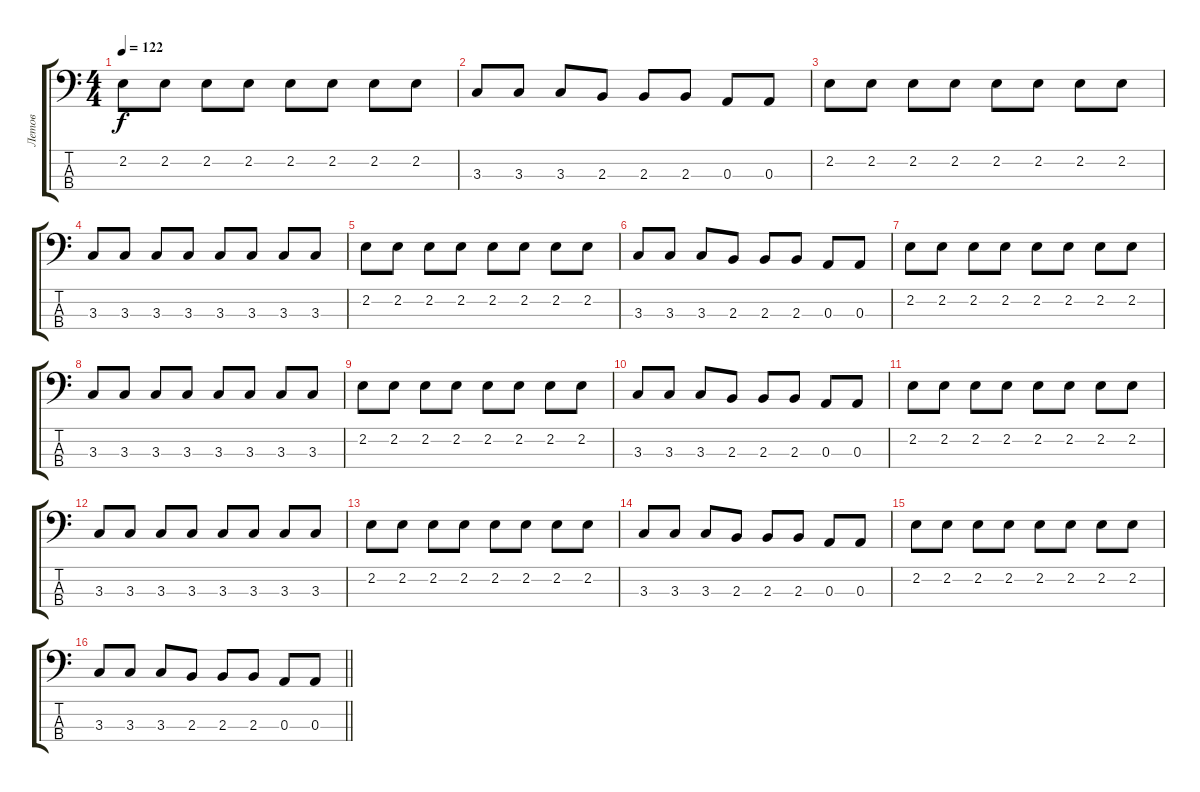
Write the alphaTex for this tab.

\track ("Летов" "Летов") {instrument electricbasspick}
\staff {score tabs}
\tuning (G2 D2 A1 E1) {hide}
\ts (4 4)
\tempo 122
\clef f4
\ks c
2.2.8{dy f} 2.2.8 2.2.8 2.2.8 2.2.8 2.2.8 2.2.8 2.2.8 |
3.3.8 3.3.8 3.3.8 2.3.8 2.3.8 2.3.8 0.3.8 0.3.8 |
2.2.8 2.2.8 2.2.8 2.2.8 2.2.8 2.2.8 2.2.8 2.2.8 |
3.3.8 3.3.8 3.3.8 3.3.8 3.3.8 3.3.8 3.3.8 3.3.8 |
2.2.8 2.2.8 2.2.8 2.2.8 2.2.8 2.2.8 2.2.8 2.2.8 |
3.3.8 3.3.8 3.3.8 2.3.8 2.3.8 2.3.8 0.3.8 0.3.8 |
2.2.8 2.2.8 2.2.8 2.2.8 2.2.8 2.2.8 2.2.8 2.2.8 |
3.3.8 3.3.8 3.3.8 3.3.8 3.3.8 3.3.8 3.3.8 3.3.8 |
2.2.8 2.2.8 2.2.8 2.2.8 2.2.8 2.2.8 2.2.8 2.2.8 |
3.3.8 3.3.8 3.3.8 2.3.8 2.3.8 2.3.8 0.3.8 0.3.8 |
2.2.8 2.2.8 2.2.8 2.2.8 2.2.8 2.2.8 2.2.8 2.2.8 |
3.3.8 3.3.8 3.3.8 3.3.8 3.3.8 3.3.8 3.3.8 3.3.8 |
2.2.8 2.2.8 2.2.8 2.2.8 2.2.8 2.2.8 2.2.8 2.2.8 |
3.3.8 3.3.8 3.3.8 2.3.8 2.3.8 2.3.8 0.3.8 0.3.8 |
2.2.8 2.2.8 2.2.8 2.2.8 2.2.8 2.2.8 2.2.8 2.2.8 |
\barLineRight lightlight
3.3.8 3.3.8 3.3.8 2.3.8 2.3.8 2.3.8 0.3.8 0.3.8
